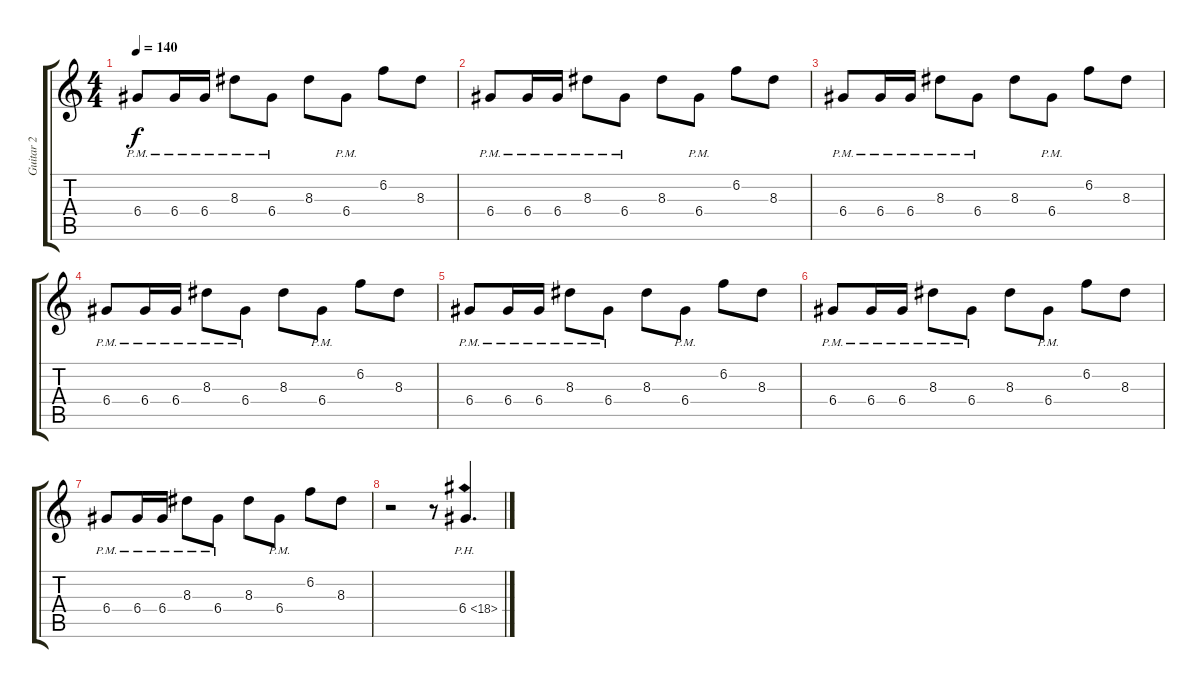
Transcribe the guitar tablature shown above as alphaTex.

\track ("Guitar 2" "Guitar 2") {instrument overdrivenguitar}
\staff {score tabs}
\tuning (E4 B3 G3 D3 A2 D2) {hide}
\ts (4 4)
\tempo 140
\clef g2
\ks c
6.4{pm}.8{dy f} 6.4{pm}.16 6.4{pm}.16 8.3{pm}.8 6.4{pm}.8 8.3.8 6.4{pm}.8 6.2.8 8.3.8 |
6.4{pm}.8 6.4{pm}.16 6.4{pm}.16 8.3{pm}.8 6.4{pm}.8 8.3.8 6.4{pm}.8 6.2.8 8.3.8 |
6.4{pm}.8 6.4{pm}.16 6.4{pm}.16 8.3{pm}.8 6.4{pm}.8 8.3.8 6.4{pm}.8 6.2.8 8.3.8 |
6.4{pm}.8 6.4{pm}.16 6.4{pm}.16 8.3{pm}.8 6.4{pm}.8 8.3.8 6.4{pm}.8 6.2.8 8.3.8 |
6.4{pm}.8 6.4{pm}.16 6.4{pm}.16 8.3{pm}.8 6.4{pm}.8 8.3.8 6.4{pm}.8 6.2.8 8.3.8 |
6.4{pm}.8 6.4{pm}.16 6.4{pm}.16 8.3{pm}.8 6.4{pm}.8 8.3.8 6.4{pm}.8 6.2.8 8.3.8 |
6.4{pm}.8 6.4{pm}.16 6.4{pm}.16 8.3{pm}.8 6.4{pm}.8 8.3.8 6.4{pm}.8 6.2.8 8.3.8 |
r.2 r.8 6.4{ph 12}.4{d}
